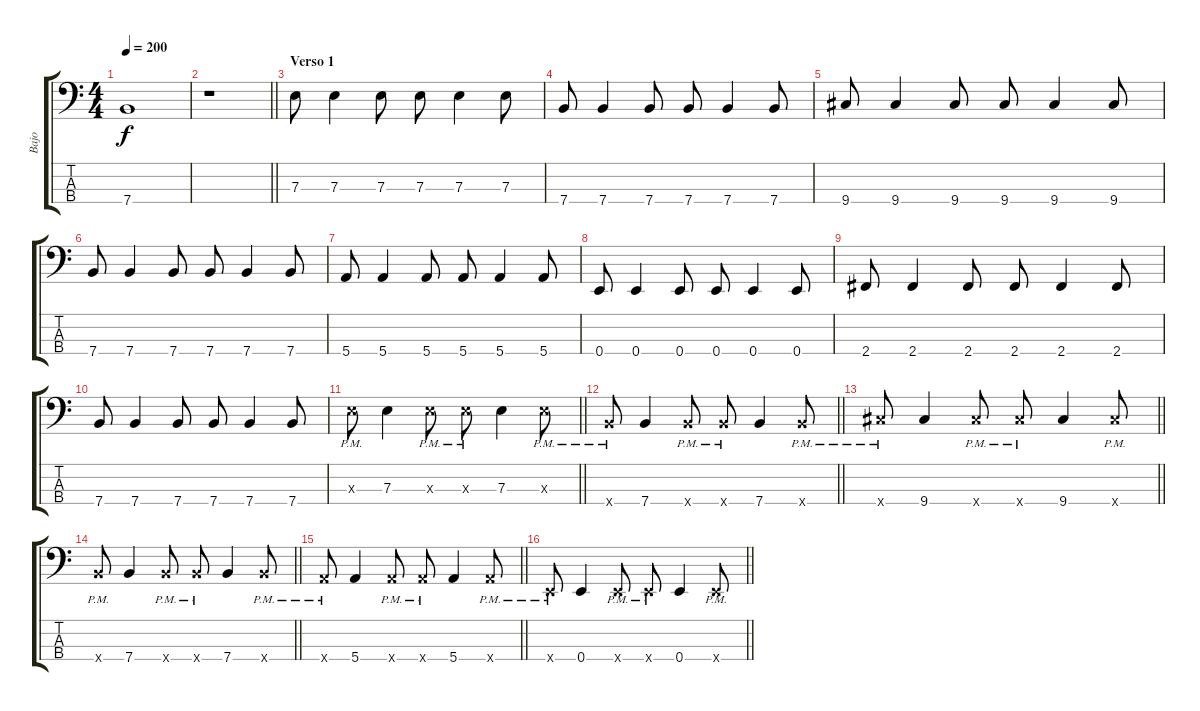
\track ("Bajo" "Bajo") {mute instrument electricbasspick}
\staff {score tabs}
\tuning (G2 D2 A1 E1) {hide}
\ts (4 4)
\tempo 200
\clef f4
\ks c
7.4.1{dy f} |
\barLineRight lightlight
r.1 |
\section ("" "Verso 1")
7.3.8 7.3.4 7.3.8 7.3.8 7.3.4 7.3.8 |
7.4.8 7.4.4 7.4.8 7.4.8 7.4.4 7.4.8 |
9.4.8 9.4.4 9.4.8 9.4.8 9.4.4 9.4.8 |
7.4.8 7.4.4 7.4.8 7.4.8 7.4.4 7.4.8 |
5.4.8 5.4.4 5.4.8 5.4.8 5.4.4 5.4.8 |
0.4.8 0.4.4 0.4.8 0.4.8 0.4.4 0.4.8 |
2.4.8 2.4.4 2.4.8 2.4.8 2.4.4 2.4.8 |
7.4.8 7.4.4 7.4.8 7.4.8 7.4.4 7.4.8 |
\barLineRight lightlight
7.3{pm x}.8 7.3.4 7.3{pm x}.8 7.3{pm x}.8 7.3.4 7.3{pm x}.8 |
\barLineRight lightlight
7.4{pm x}.8 7.4.4 7.4{pm x}.8 7.4{pm x}.8 7.4.4 7.4{pm x}.8 |
\barLineRight lightlight
9.4{pm x}.8 9.4.4 9.4{pm x}.8 9.4{pm x}.8 9.4.4 9.4{pm x}.8 |
\barLineRight lightlight
7.4{pm x}.8 7.4.4 7.4{pm x}.8 7.4{pm x}.8 7.4.4 7.4{pm x}.8 |
\barLineRight lightlight
5.4{pm x}.8 5.4.4 5.4{pm x}.8 5.4{pm x}.8 5.4.4 5.4{pm x}.8 |
\barLineRight lightlight
0.4{pm x}.8 0.4.4 0.4{pm x}.8 0.4{pm x}.8 0.4.4 0.4{pm x}.8
